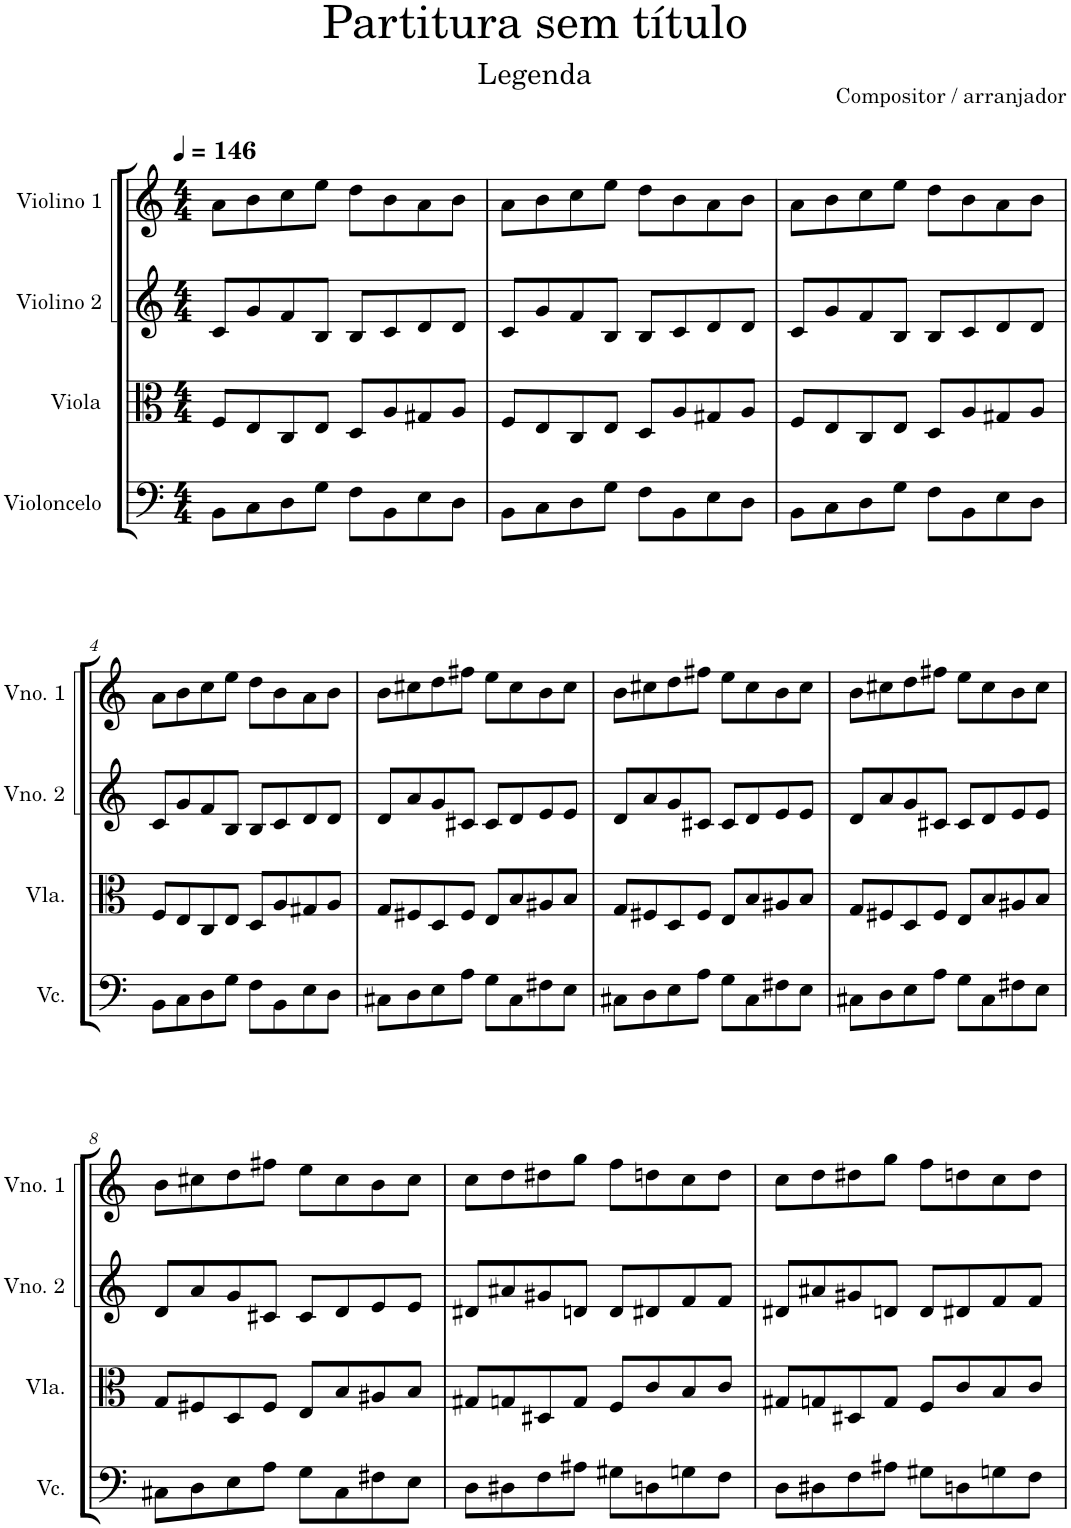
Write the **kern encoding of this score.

**kern	**kern	**kern	**kern
*part4	*part3	*part2	*part1
*staff4	*staff3	*staff2	*staff1
*I"Violoncelo	*I"Viola	*I"Violino 2	*I"Violino 1
*I'Vc.	*I'Vla.	*I'Vno. 2	*I'Vno. 1
*clefF4	*clefC3	*clefG2	*clefG2
*k[]	*k[]	*k[]	*k[]
*M4/4	*M4/4	*M4/4	*M4/4
*MM146	*MM146	*MM146	*MM146
=1	=1	=1	=1
8BB\L	8F/L	8c/L	8a\L
8C\	8E/	8g/	8b\
8D\	8C/	8f/	8cc\
8G\J	8E/J	8B/J	8ee\J
8F\L	8D/L	8B/L	8dd\L
8BB\	8A/	8c/	8b\
8E\	8G#X/	8d/	8a\
8D\J	8A/J	8d/J	8b\J
=2	=2	=2	=2
8BB\L	8F/L	8c/L	8a\L
8C\	8E/	8g/	8b\
8D\	8C/	8f/	8cc\
8G\J	8E/J	8B/J	8ee\J
8F\L	8D/L	8B/L	8dd\L
8BB\	8A/	8c/	8b\
8E\	8G#X/	8d/	8a\
8D\J	8A/J	8d/J	8b\J
=3	=3	=3	=3
8BB\L	8F/L	8c/L	8a\L
8C\	8E/	8g/	8b\
8D\	8C/	8f/	8cc\
8G\J	8E/J	8B/J	8ee\J
8F\L	8D/L	8B/L	8dd\L
8BB\	8A/	8c/	8b\
8E\	8G#X/	8d/	8a\
8D\J	8A/J	8d/J	8b\J
!!LO:LB:g=z
=4	=4	=4	=4
8BB\L	8F/L	8c/L	8a\L
8C\	8E/	8g/	8b\
8D\	8C/	8f/	8cc\
8G\J	8E/J	8B/J	8ee\J
8F\L	8D/L	8B/L	8dd\L
8BB\	8A/	8c/	8b\
8E\	8G#X/	8d/	8a\
8D\J	8A/J	8d/J	8b\J
=5	=5	=5	=5
8C#X\L	8G/L	8d/L	8b\L
8D\	8F#X/	8a/	8cc#X\
8E\	8D/	8g/	8dd\
8A\J	8F#/J	8c#X/J	8ff#X\J
8G\L	8E/L	8c#/L	8ee\L
8C#\	8B/	8d/	8cc#\
8F#X\	8A#X/	8e/	8b\
8E\J	8B/J	8e/J	8cc#\J
=6	=6	=6	=6
8C#X\L	8G/L	8d/L	8b\L
8D\	8F#X/	8a/	8cc#X\
8E\	8D/	8g/	8dd\
8A\J	8F#/J	8c#X/J	8ff#X\J
8G\L	8E/L	8c#/L	8ee\L
8C#\	8B/	8d/	8cc#\
8F#X\	8A#X/	8e/	8b\
8E\J	8B/J	8e/J	8cc#\J
=7	=7	=7	=7
8C#X\L	8G/L	8d/L	8b\L
8D\	8F#X/	8a/	8cc#X\
8E\	8D/	8g/	8dd\
8A\J	8F#/J	8c#X/J	8ff#X\J
8G\L	8E/L	8c#/L	8ee\L
8C#\	8B/	8d/	8cc#\
8F#X\	8A#X/	8e/	8b\
8E\J	8B/J	8e/J	8cc#\J
!!LO:LB:g=z
=8	=8	=8	=8
8C#X\L	8G/L	8d/L	8b\L
8D\	8F#X/	8a/	8cc#X\
8E\	8D/	8g/	8dd\
8A\J	8F#/J	8c#X/J	8ff#X\J
8G\L	8E/L	8c#/L	8ee\L
8C#\	8B/	8d/	8cc#\
8F#X\	8A#X/	8e/	8b\
8E\J	8B/J	8e/J	8cc#\J
=9	=9	=9	=9
8D\L	8G#X/L	8d#X/L	8cc\L
8D#X\	8Gn/	8a#X/	8dd\
8F\	8D#X/	8g#X/	8dd#X\
8A#X\J	8G/J	8dn/J	8gg\J
8G#X\L	8F/L	8d/L	8ff\L
8Dn\	8c/	8d#X/	8ddn\
8Gn\	8B/	8f/	8cc\
8F\J	8c/J	8f/J	8dd\J
=10	=10	=10	=10
8D\L	8G#X/L	8d#X/L	8cc\L
8D#X\	8Gn/	8a#X/	8dd\
8F\	8D#X/	8g#X/	8dd#X\
8A#X\J	8G/J	8dn/J	8gg\J
8G#X\L	8F/L	8d/L	8ff\L
8Dn\	8c/	8d#X/	8ddn\
8Gn\	8B/	8f/	8cc\
8F\J	8c/J	8f/J	8dd\J
=	=	=	=
*-	*-	*-	*-
